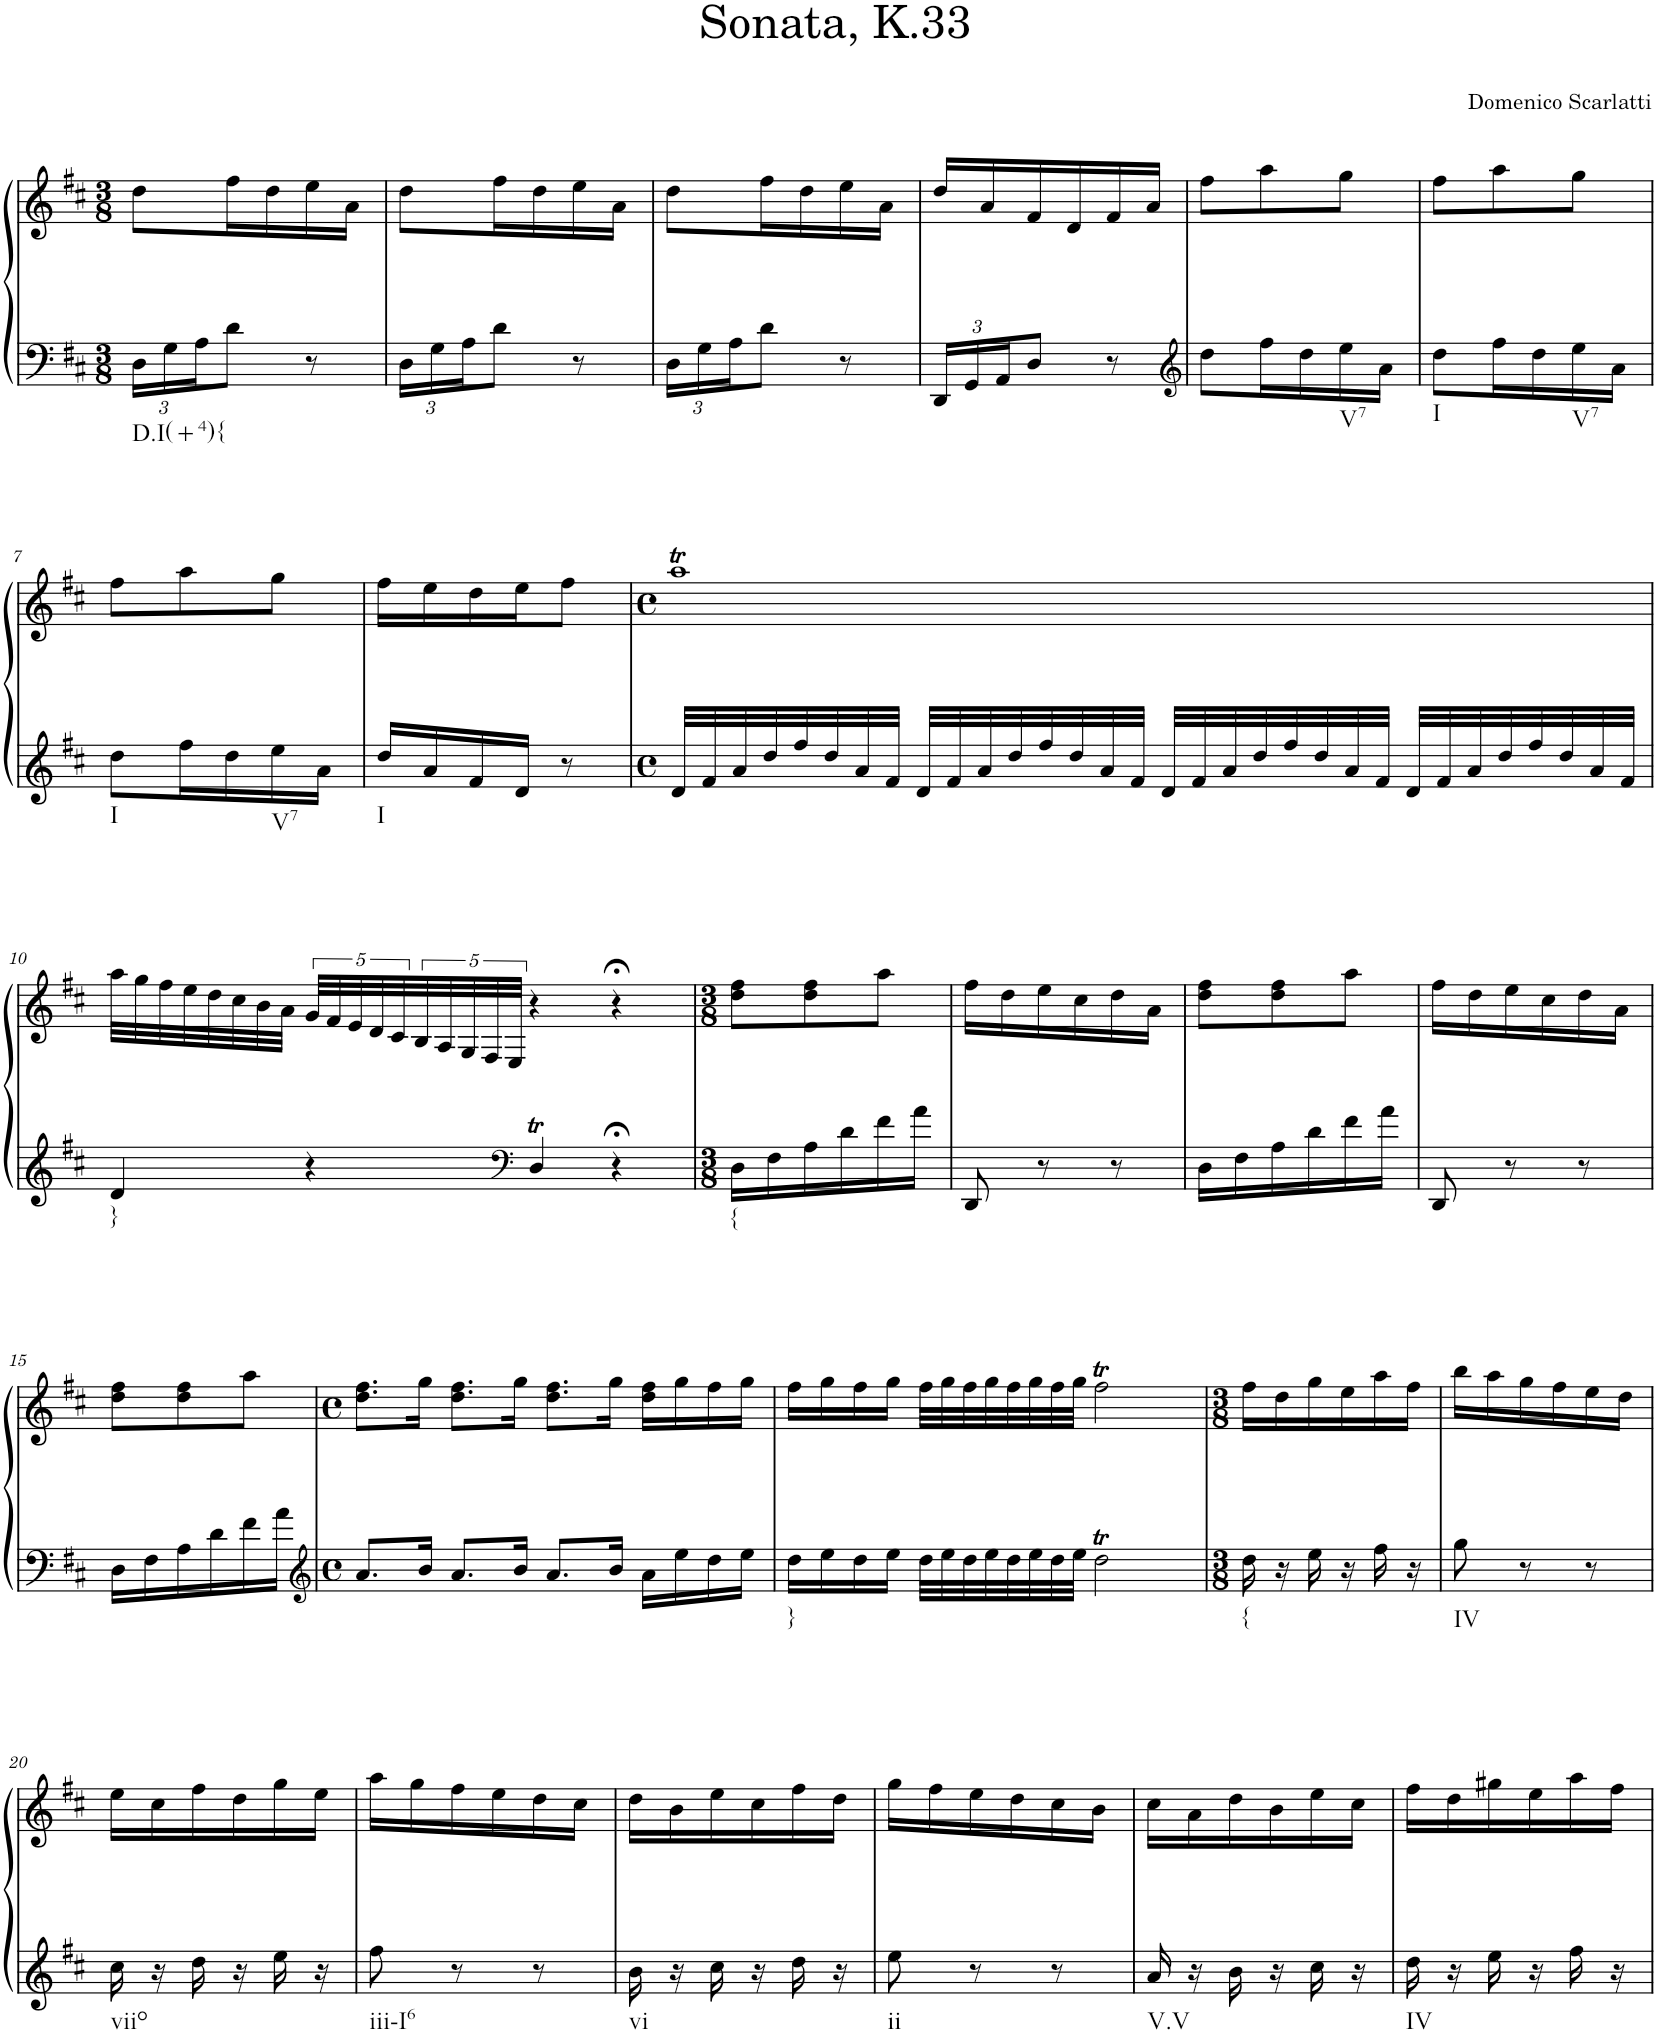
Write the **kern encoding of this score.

**kern	**kern
*part1	*part1
*staff2	*staff1
*I"Piano	*
*I'Pno.	*
*clefF4	*clefG2
*k[f#c#]	*k[f#c#]
*M3/8	*M3/8
*Xbrackettup	*
=1	=1
!LO:TX:b:t=D.I(+4){	!
24D\LL	8dd\L
24G\	.
24A\J	.
8d\J	16ff#\L
.	16dd\
8r	16ee\
.	16a\JJ
=2	=2
24D\LL	8dd\L
24G\	.
24A\J	.
8d\J	16ff#\L
.	16dd\
8r	16ee\
.	16a\JJ
=3	=3
24D\LL	8dd\L
24G\	.
24A\J	.
8d\J	16ff#\L
.	16dd\
8r	16ee\
.	16a\JJ
=4	=4
24DD/LL	16dd/LL
24GG/	.
.	16a/
24AA/J	.
8D/J	16f#/
.	16d/
8r	16f#/
.	16a/JJ
=5	=5
*clefG2	*
8dd\L	8ff#\L
16ff#\L	8aa\
16dd\	.
!LO:TX:b:t=V7	!
16ee\	8gg\J
16a\JJ	.
=6	=6
!LO:TX:b:t=I	!
8dd\L	8ff#\L
16ff#\L	8aa\
16dd\	.
!LO:TX:b:t=V7	!
16ee\	8gg\J
16a\JJ	.
!!LO:LB:g=z
=7	=7
!LO:TX:b:t=I	!
8dd\L	8ff#\L
16ff#\L	8aa\
16dd\	.
!LO:TX:b:t=V7	!
16ee\	8gg\J
16a\JJ	.
=8	=8
!LO:TX:b:t=I	!
16dd/LL	16ff#\LL
16a/	16ee\
16f#/	16dd\
16d/JJ	16ee\J
8r	8ff#\J
=9	=9
*M4/4	*M4/4
*met(c)	*met(c)
32d/LLL	1aaT
32f#/	.
32a/	.
32dd/	.
32ff#/	.
32dd/	.
32a/	.
32f#/JJJ	.
32d/LLL	.
32f#/	.
32a/	.
32dd/	.
32ff#/	.
32dd/	.
32a/	.
32f#/JJJ	.
32d/LLL	.
32f#/	.
32a/	.
32dd/	.
32ff#/	.
32dd/	.
32a/	.
32f#/JJJ	.
32d/LLL	.
32f#/	.
32a/	.
32dd/	.
32ff#/	.
32dd/	.
32a/	.
32f#/JJJ	.
!!LO:LB:g=z
=10	=10
!LO:TX:b:t=}	!
4d/	32aa\LLL
.	32gg\
.	32ff#\
.	32ee\
.	32dd\
.	32cc#\
.	32b\
.	32a\JJJ
4r	40g/LLL
.	40f#/
.	40e/
.	40d/
.	40c#/
.	40B/
.	40A/
.	40G/
.	40F#/
.	40E/JJJ
*clefF4	*
4DT/	4r
4r;<	4r;<
=11	=11
*M3/8	*M3/8
!LO:TX:b:t={	!
16D\LL	8dd\ 8ff#\L
16F#\	.
16A\	8dd\ 8ff#\
16d\	.
16f#\	8aa\J
16a\JJ	.
=12	=12
8DD/	16ff#\LL
.	16dd\
8r	16ee\
.	16cc#\
8r	16dd\
.	16a\JJ
=13	=13
16D\LL	8dd\ 8ff#\L
16F#\	.
16A\	8dd\ 8ff#\
16d\	.
16f#\	8aa\J
16a\JJ	.
=14	=14
8DD/	16ff#\LL
.	16dd\
8r	16ee\
.	16cc#\
8r	16dd\
.	16a\JJ
!!LO:LB:g=z
=15	=15
16D\LL	8dd\ 8ff#\L
16F#\	.
16A\	8dd\ 8ff#\
16d\	.
16f#\	8aa\J
16a\JJ	.
=16	=16
*clefG2	*
*M4/4	*M4/4
*met(c)	*met(c)
8.a/L	8.dd\ 8.ff#\L
16b/Jk	16gg\Jk
8.a/L	8.dd\ 8.ff#\L
16b/Jk	16gg\Jk
8.a/L	8.dd\ 8.ff#\L
16b/Jk	16gg\Jk
16a\LL	16dd\ 16ff#\LL
16ee\	16gg\
16dd\	16ff#\
16ee\JJ	16gg\JJ
=17	=17
!LO:TX:b:t=}	!
16dd\LL	16ff#\LL
16ee\	16gg\
16dd\	16ff#\
16ee\JJ	16gg\JJ
32dd\LLL	32ff#\LLL
32ee\	32gg\
32dd\	32ff#\
32ee\	32gg\
32dd\	32ff#\
32ee\	32gg\
32dd\	32ff#\
32ee\JJJ	32gg\JJJ
2ddT\	2ff#t\
=18	=18
*M3/8	*M3/8
!LO:TX:b:t={	!
16dd\	16ff#\LL
16r	16dd\
16ee\	16gg\
16r	16ee\
16ff#\	16aa\
16r	16ff#\JJ
=19	=19
!LO:TX:b:t=IV	!
8gg\	16bb\LL
.	16aa\
8r	16gg\
.	16ff#\
8r	16ee\
.	16dd\JJ
!!LO:LB:g=z
=20	=20
!LO:TX:b:t=viio	!
16cc#\	16ee\LL
16r	16cc#\
16dd\	16ff#\
16r	16dd\
16ee\	16gg\
16r	16ee\JJ
=21	=21
!LO:TX:b:t=iii-I6	!
8ff#\	16aa\LL
.	16gg\
8r	16ff#\
.	16ee\
8r	16dd\
.	16cc#\JJ
=22	=22
!LO:TX:b:t=vi	!
16b\	16dd\LL
16r	16b\
16cc#\	16ee\
16r	16cc#\
16dd\	16ff#\
16r	16dd\JJ
=23	=23
!LO:TX:b:t=ii	!
8ee\	16gg\LL
.	16ff#\
8r	16ee\
.	16dd\
8r	16cc#\
.	16b\JJ
=24	=24
!LO:TX:b:t=V.V	!
16a/	16cc#\LL
16r	16a\
16b\	16dd\
16r	16b\
16cc#\	16ee\
16r	16cc#\JJ
=25	=25
!LO:TX:b:t=IV	!
16dd\	16ff#\LL
16r	16dd\
16ee\	16gg#X\
16r	16ee\
16ff#\	16aa\
16r	16ff#\JJ
=	=
*-	*-
